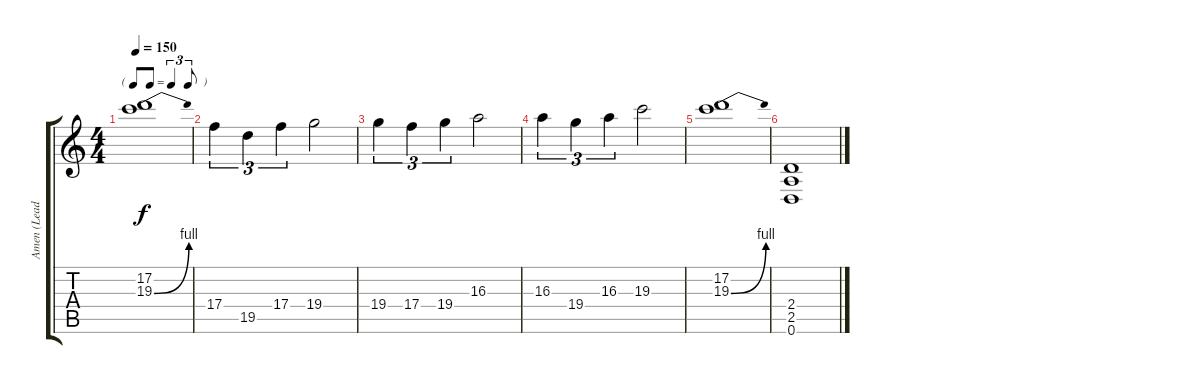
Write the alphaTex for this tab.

\track ("Amen (Lead Guitar)" "Amen (Lead") {instrument distortionguitar}
\staff {score tabs}
\tuning (D4 A3 F3 C3 G2 D2) {hide}
\ts (4 4)
\tf triplet8th
\tempo 150
\clef g2
\ks c
(17.2 19.3{be (bend 0 0 60 4)}).1{dy f} |
17.4.4{tu (3 2)} 19.5.4{tu (3 2)} 17.4.4{tu (3 2)} 19.4.2 |
19.4.4{tu (3 2)} 17.4.4{tu (3 2)} 19.4.4{tu (3 2)} 16.3.2 |
16.3.4{tu (3 2)} 19.4.4{tu (3 2)} 16.3.4{tu (3 2)} 19.3.2 |
(17.2 19.3{be (bend 0 0 60 4)}).1 |
(2.4 2.5 0.6).1
